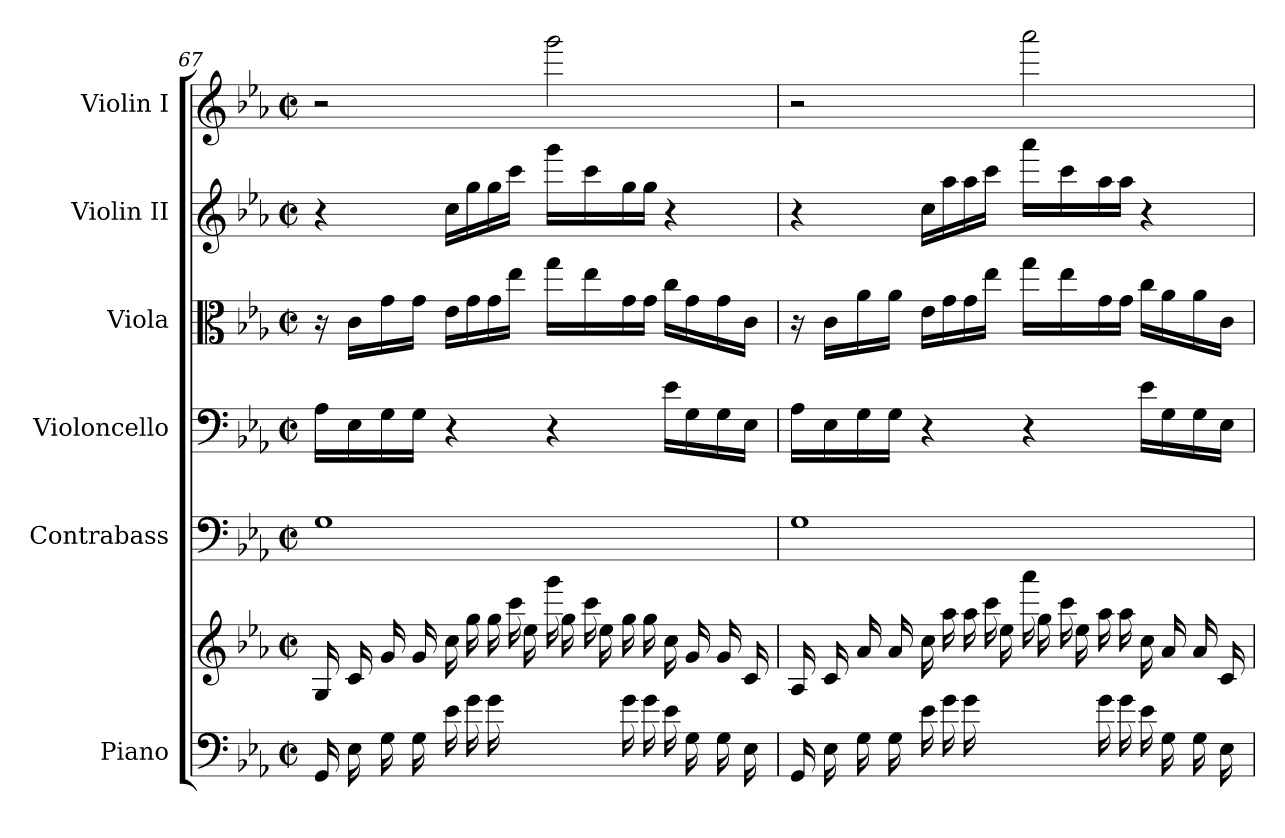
**kern	**kern	**kern	**kern	**kern	**kern	**kern
*part6	*part6	*part5	*part4	*part3	*part2	*part1
*staff7	*staff6	*staff5	*staff4	*staff3	*staff2	*staff1
*I"Piano	*	*I"Contrabass	*I"Violoncello	*I"Viola	*I"Violin II	*I"Violin I
*I'Pno.	*	*I'Cb.	*I'Vc.	*I'Vla.	*I'Vln. II	*I'Vln. I
!!LO:PB:g=z
*clefF4	*clefG2	*clefF4	*clefF4	*clefC3	*clefG2	*clefG2
*	*	*ITrd7c12	*	*	*	*
*k[b-e-a-]	*k[b-e-a-]	*k[b-e-a-]	*k[b-e-a-]	*k[b-e-a-]	*k[b-e-a-]	*k[b-e-a-]
*M2/2	*M2/2	*M2/2	*M2/2	*M2/2	*M2/2	*M2/2
*met(c|)	*met(c|)	*met(c|)	*met(c|)	*met(c|)	*met(c|)	*met(c|)
=67	=67	=67	=67	=67	=67	=67
*	*^	*	*	*	*	*
16GG/	16G/	4..ryy	1GG	16A-\LL	16r	4r	2r
16E-\	16c/	.	.	16E-\	16c\LL	.	.
16G\	16g/	.	.	16G\	16g\	.	.
16G\	16g/	.	.	16G\JJ	16g\JJ	.	.
16e-\	16cc\	.	.	4r	16e-\LL	16cc\LL	.
16g\	16gg\	.	.	.	16g\	16gg\	.
16g\	16gg\	.	.	.	16g\	16gg\	.
8.ryy	16ccc\	16ee-\	.	.	16ee-\JJ	16ccc\JJ	.
.	16ggg\	16gg\	.	4r	16gg\LL	16ggg\LL	2ggg\
.	16ccc\	16ee-\	.	.	16ee-\	16ccc\	.
16g\	16gg\	4.ryy	.	.	16g\	16gg\	.
16g\	16gg\	.	.	.	16g\JJ	16gg\JJ	.
16e-\	16cc\	.	.	16e-\LL	16cc\LL	4r	.
16G\	16g/	.	.	16G\	16g\	.	.
16G\	16g/	.	.	16G\	16g\	.	.
16E-\	16c/	.	.	16E-\JJ	16c\JJ	.	.
=68	=68	=68	=68	=68	=68	=68	=68
16GG/	16A-/	4..ryy	1GG	16A-\LL	16r	4r	2r
16E-\	16c/	.	.	16E-\	16c\LL	.	.
16G\	16a-/	.	.	16G\	16a-\	.	.
16G\	16a-/	.	.	16G\JJ	16a-\JJ	.	.
16e-\	16cc\	.	.	4r	16e-\LL	16cc\LL	.
16g\	16aa-\	.	.	.	16g\	16aa-\	.
16g\	16aa-\	.	.	.	16g\	16aa-\	.
8.ryy	16ccc\	16ee-\	.	.	16ee-\JJ	16ccc\JJ	.
.	16aaa-\	16gg\	.	4r	16gg\LL	16aaa-\LL	2aaa-\
.	16ccc\	16ee-\	.	.	16ee-\	16ccc\	.
16g\	16aa-\	4.ryy	.	.	16g\	16aa-\	.
16g\	16aa-\	.	.	.	16g\JJ	16aa-\JJ	.
16e-\	16cc\	.	.	16e-\LL	16cc\LL	4r	.
16G\	16a-/	.	.	16G\	16a-\	.	.
16G\	16a-/	.	.	16G\	16a-\	.	.
16E-\	16c/	.	.	16E-\JJ	16c\JJ	.	.
*	*v	*v	*	*	*	*	*
=	=	=	=	=	=	=
*-	*-	*-	*-	*-	*-	*-
